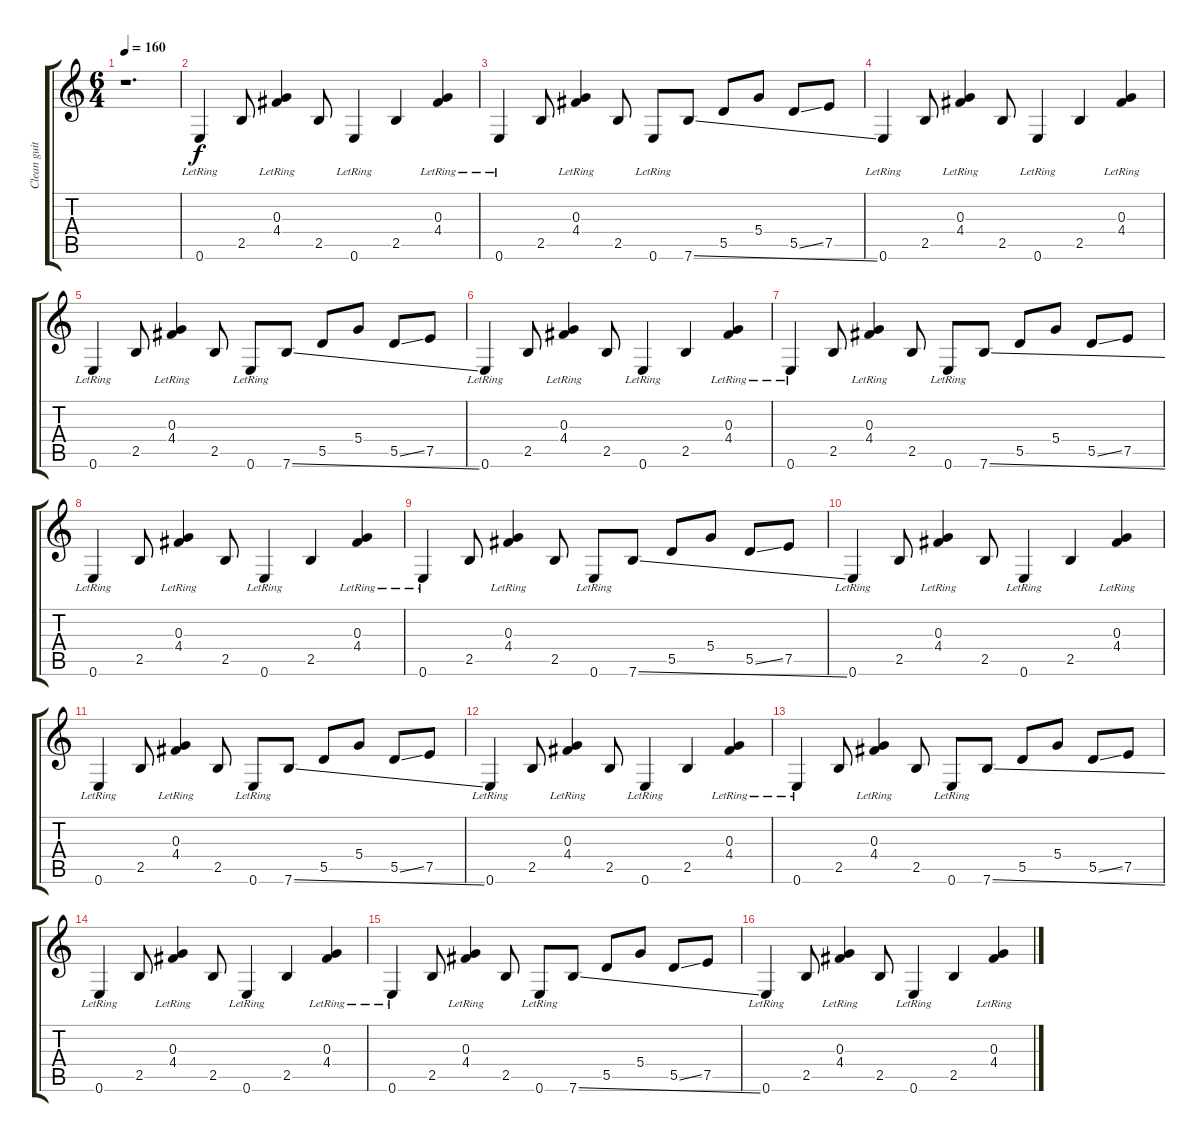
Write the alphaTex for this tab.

\track ("Clean guitar" "Clean guit") {instrument electricguitarjazz}
\staff {score tabs}
\tuning (E4 B3 G3 D3 A2 E2) {hide}
\ts (6 4)
\tempo 160
\clef g2
\ks c
r.1{d dy f instrument electricguitarjazz} |
0.6{lr}.4 2.5.8 (0.3{lr} 4.4{lr}).4 2.5.8 0.6{lr}.4 2.5.4 (0.3{lr} 4.4{lr}).4 |
0.6{lr}.4 2.5.8 (0.3{lr} 4.4{lr}).4 2.5.8 0.6{lr}.8 7.6{ss}.8 5.5.8 5.4.8 5.5{ss}.8 7.5.8 |
0.6{lr}.4 2.5.8 (0.3{lr} 4.4{lr}).4 2.5.8 0.6{lr}.4 2.5.4 (0.3{lr} 4.4{lr}).4 |
0.6{lr}.4 2.5.8 (0.3{lr} 4.4{lr}).4 2.5.8 0.6{lr}.8 7.6{ss}.8 5.5.8 5.4.8 5.5{ss}.8 7.5.8 |
0.6{lr}.4 2.5.8 (0.3{lr} 4.4{lr}).4 2.5.8 0.6{lr}.4 2.5.4 (0.3{lr} 4.4{lr}).4 |
0.6{lr}.4 2.5.8 (0.3{lr} 4.4{lr}).4 2.5.8 0.6{lr}.8 7.6{ss}.8 5.5.8 5.4.8 5.5{ss}.8 7.5.8 |
0.6{lr}.4 2.5.8 (0.3{lr} 4.4{lr}).4 2.5.8 0.6{lr}.4 2.5.4 (0.3{lr} 4.4{lr}).4 |
0.6{lr}.4 2.5.8 (0.3{lr} 4.4{lr}).4 2.5.8 0.6{lr}.8 7.6{ss}.8 5.5.8 5.4.8 5.5{ss}.8 7.5.8 |
0.6{lr}.4 2.5.8 (0.3{lr} 4.4{lr}).4 2.5.8 0.6{lr}.4 2.5.4 (0.3{lr} 4.4{lr}).4 |
0.6{lr}.4 2.5.8 (0.3{lr} 4.4{lr}).4 2.5.8 0.6{lr}.8 7.6{ss}.8 5.5.8 5.4.8 5.5{ss}.8 7.5.8 |
0.6{lr}.4 2.5.8 (0.3{lr} 4.4{lr}).4 2.5.8 0.6{lr}.4 2.5.4 (0.3{lr} 4.4{lr}).4 |
0.6{lr}.4 2.5.8 (0.3{lr} 4.4{lr}).4 2.5.8 0.6{lr}.8 7.6{ss}.8 5.5.8 5.4.8 5.5{ss}.8 7.5.8 |
0.6{lr}.4 2.5.8 (0.3{lr} 4.4{lr}).4 2.5.8 0.6{lr}.4 2.5.4 (0.3{lr} 4.4{lr}).4 |
0.6{lr}.4 2.5.8 (0.3{lr} 4.4{lr}).4 2.5.8 0.6{lr}.8 7.6{ss}.8 5.5.8 5.4.8 5.5{ss}.8 7.5.8 |
0.6{lr}.4 2.5.8 (0.3{lr} 4.4{lr}).4 2.5.8 0.6{lr}.4 2.5.4 (0.3{lr} 4.4{lr}).4
